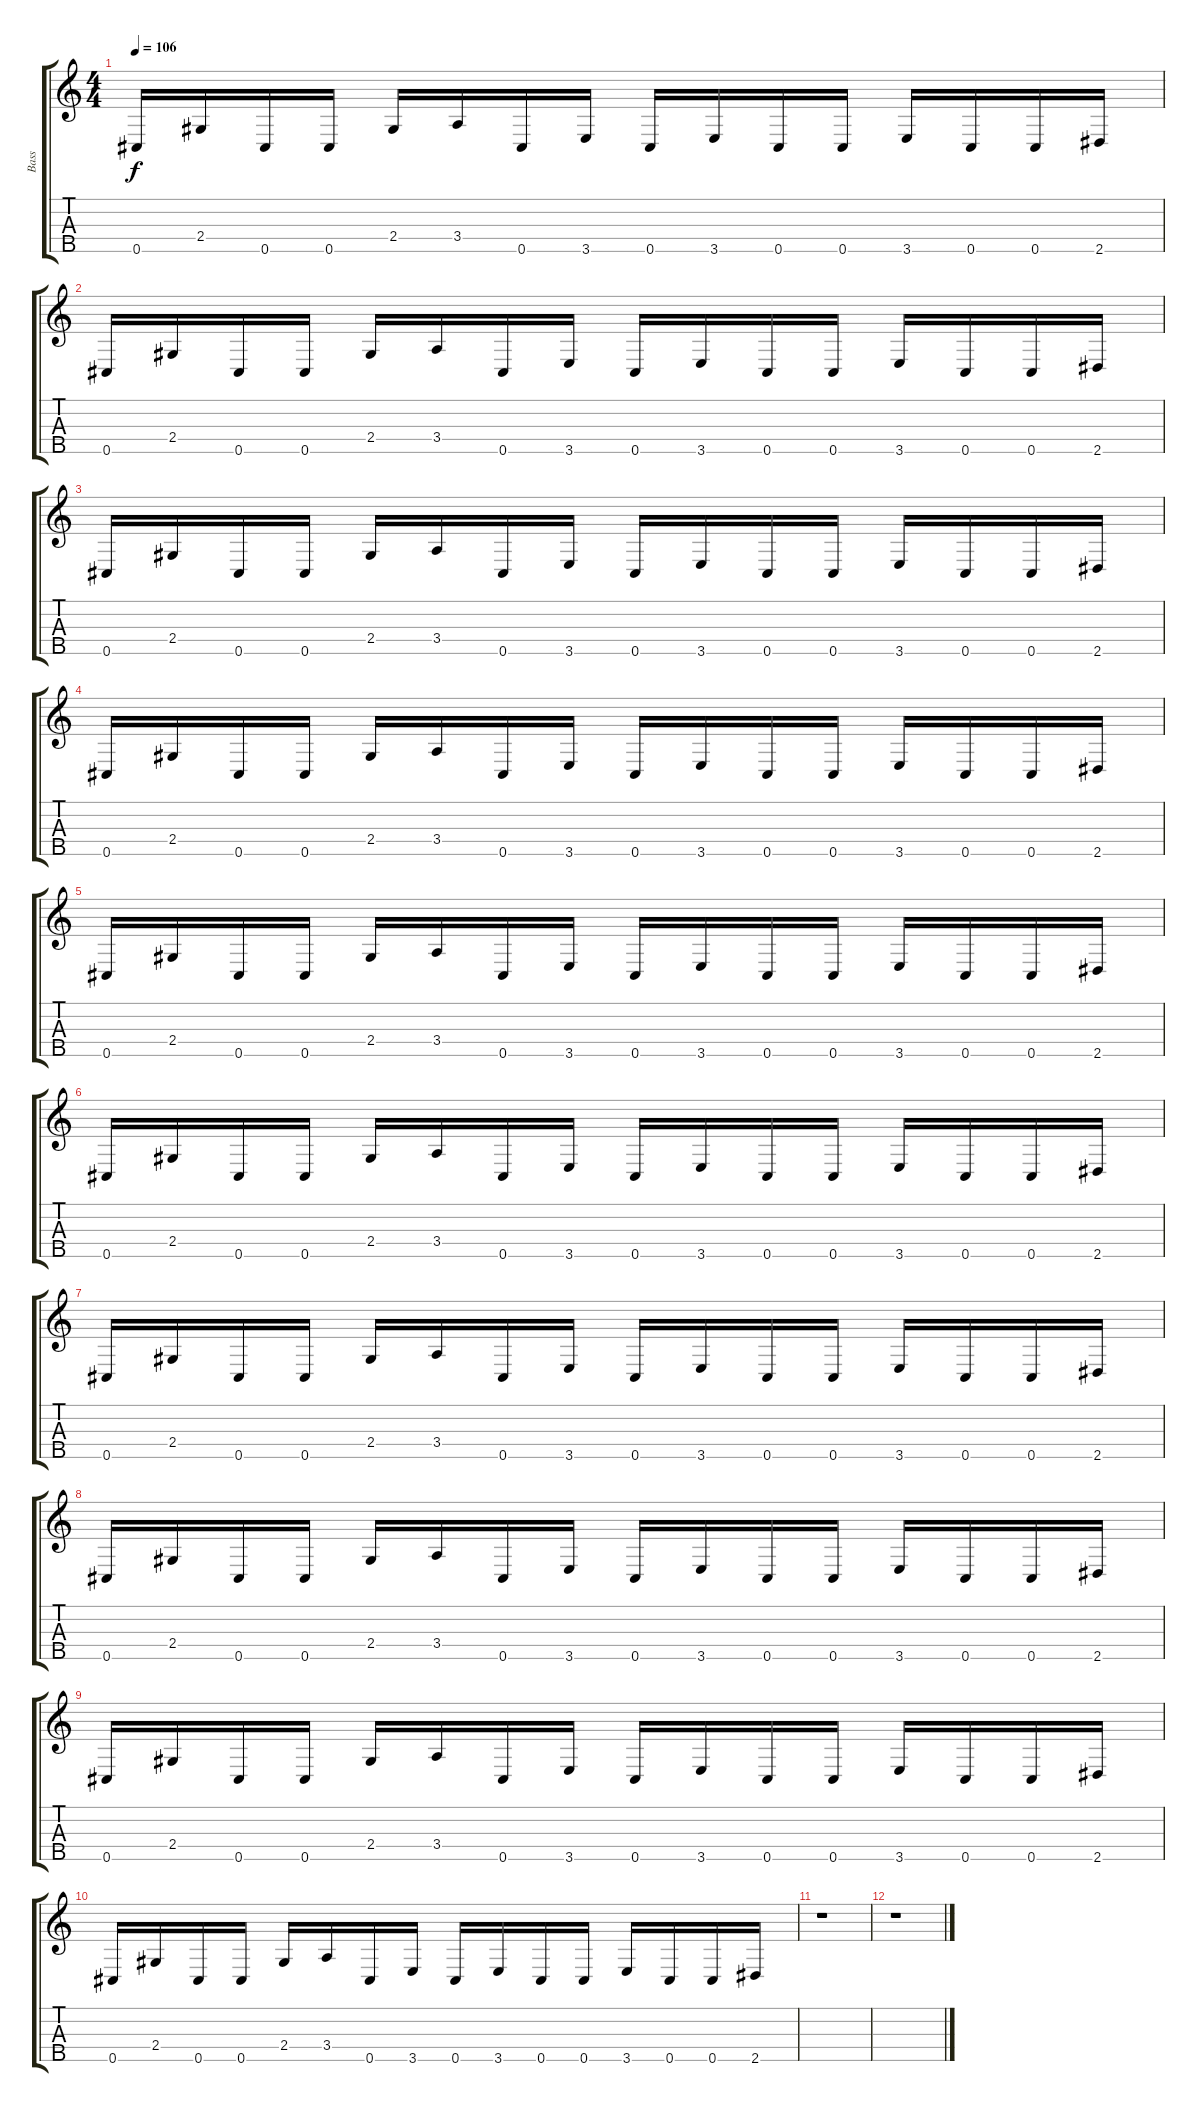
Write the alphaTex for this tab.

\track ("Bass" "Bass") {instrument electricbassfinger}
\staff {score tabs}
\tuning (Ab3 E3 B2 Gb2 Db2) {hide}
\ts (4 4)
\tempo 106
\clef g2
\ks c
0.5.16{dy f} 2.4.16 0.5.16 0.5.16 2.4.16 3.4.16 0.5.16 3.5.16 0.5.16 3.5.16 0.5.16 0.5.16 3.5.16 0.5.16 0.5.16 2.5.16 |
0.5.16 2.4.16 0.5.16 0.5.16 2.4.16 3.4.16 0.5.16 3.5.16 0.5.16 3.5.16 0.5.16 0.5.16 3.5.16 0.5.16 0.5.16 2.5.16 |
0.5.16 2.4.16 0.5.16 0.5.16 2.4.16 3.4.16 0.5.16 3.5.16 0.5.16 3.5.16 0.5.16 0.5.16 3.5.16 0.5.16 0.5.16 2.5.16 |
0.5.16 2.4.16 0.5.16 0.5.16 2.4.16 3.4.16 0.5.16 3.5.16 0.5.16 3.5.16 0.5.16 0.5.16 3.5.16 0.5.16 0.5.16 2.5.16 |
0.5.16 2.4.16 0.5.16 0.5.16 2.4.16 3.4.16 0.5.16 3.5.16 0.5.16 3.5.16 0.5.16 0.5.16 3.5.16 0.5.16 0.5.16 2.5.16 |
0.5.16 2.4.16 0.5.16 0.5.16 2.4.16 3.4.16 0.5.16 3.5.16 0.5.16 3.5.16 0.5.16 0.5.16 3.5.16 0.5.16 0.5.16 2.5.16 |
0.5.16 2.4.16 0.5.16 0.5.16 2.4.16 3.4.16 0.5.16 3.5.16 0.5.16 3.5.16 0.5.16 0.5.16 3.5.16 0.5.16 0.5.16 2.5.16 |
0.5.16 2.4.16 0.5.16 0.5.16 2.4.16 3.4.16 0.5.16 3.5.16 0.5.16 3.5.16 0.5.16 0.5.16 3.5.16 0.5.16 0.5.16 2.5.16 |
0.5.16 2.4.16 0.5.16 0.5.16 2.4.16 3.4.16 0.5.16 3.5.16 0.5.16 3.5.16 0.5.16 0.5.16 3.5.16 0.5.16 0.5.16 2.5.16 |
0.5.16 2.4.16 0.5.16 0.5.16 2.4.16 3.4.16 0.5.16 3.5.16 0.5.16 3.5.16 0.5.16 0.5.16 3.5.16 0.5.16 0.5.16 2.5.16 |
r.1 |
r.1
